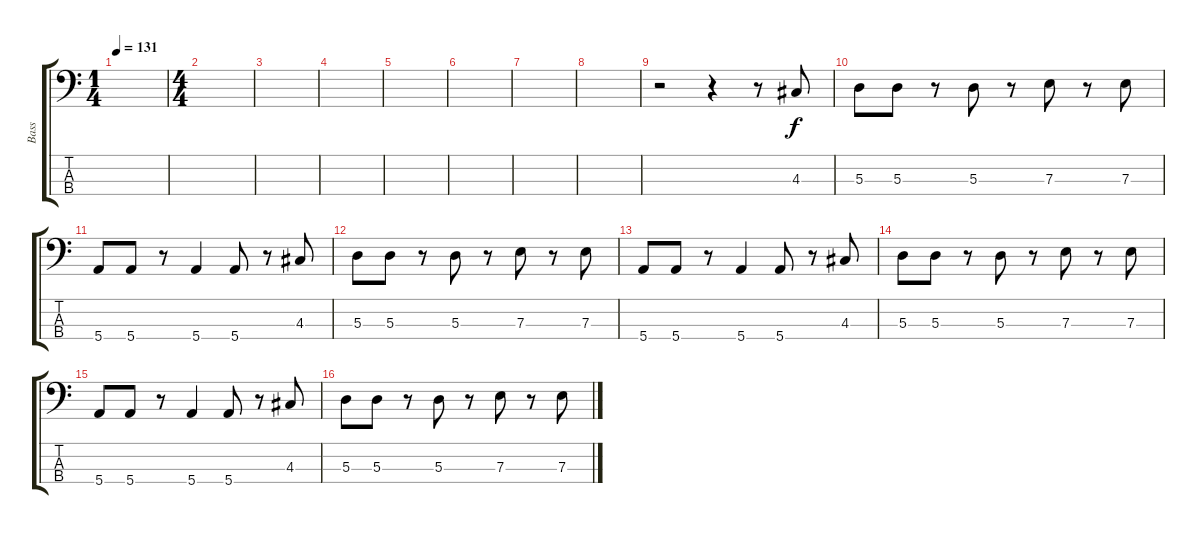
\track ("Bass" "Bass") {instrument electricbasspick}
\staff {score tabs}
\tuning (G2 D2 A1 E1) {hide}
\ts (1 4)
\tempo 131
\clef f4
\ks c
|
\ts (4 4)
|
|
|
|
|
|
|
r.2 r.4 r.8 4.3.8 |
5.3.8 5.3.8 r.8 5.3.8 r.8 7.3.8 r.8 7.3.8 |
5.4.8 5.4.8 r.8 5.4.4 5.4.8 r.8 4.3.8 |
5.3.8 5.3.8 r.8 5.3.8 r.8 7.3.8 r.8 7.3.8 |
5.4.8 5.4.8 r.8 5.4.4 5.4.8 r.8 4.3.8 |
5.3.8 5.3.8 r.8 5.3.8 r.8 7.3.8 r.8 7.3.8 |
5.4.8 5.4.8 r.8 5.4.4 5.4.8 r.8 4.3.8 |
5.3.8 5.3.8 r.8 5.3.8 r.8 7.3.8 r.8 7.3.8
